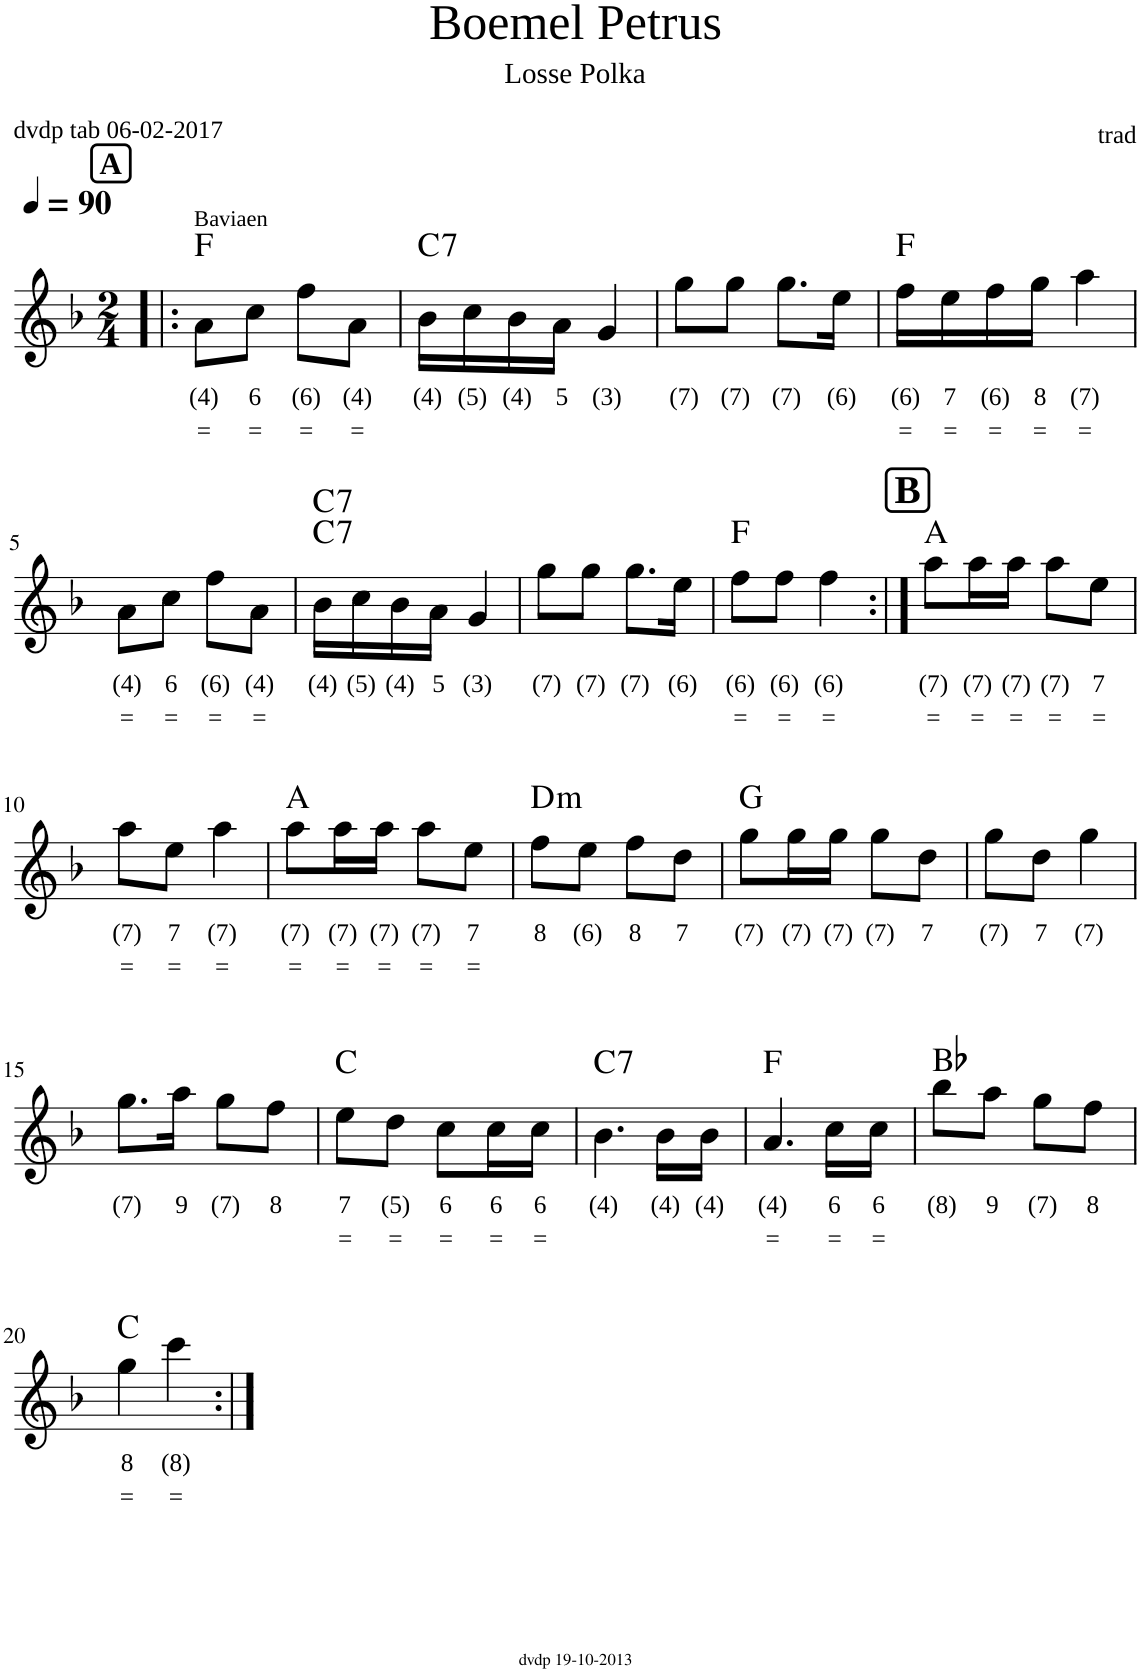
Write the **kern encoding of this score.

**kern	**kern	**text	**text	**kern	**text	**text	**kern	**text	**text	**harte
*part4	*part3	*part3	*part3	*part2	*part2	*part2	*part1	*part1	*part1	*part1
*staff4	*staff3	*staff3	*staff3	*staff2	*staff2	*staff2	*staff1	*staff1	*staff1	*
*I"Voice	*I"Voice	*	*	*I"Voice	*	*	*I"Voice	*	*	*
*I'V	*	*	*	*	*	*	*	*	*	*
*stria5	*stria5	*	*	*stria5	*	*	*	*	*	*
*clefG2	*clefG2	*	*	*clefG2	*	*	*clefG2	*	*	*
*k[b-]	*k[b-]	*	*	*k[b-]	*	*	*k[b-]	*	*	*
*M2/4	*M2/4	*	*	*M2/4	*	*	*M2/4	*	*	*
*MM90	*MM90	*	*	*MM90	*	*	*MM90	*	*	*
!!LO:REH:place=s1:a:B:cj:fs=10.9993:t=A
=1!|:	=1!|:	=1!|:	=1!|:	=1!|:	=1!|:	=1!|:	=1!|:	=1!|:	=1!|:	=1!|:
!	!	!	!	!	!	!	!LO:TX:a:t=Baviaen	!	!	!
!	!	!	!	!	!	!	!	!LO:LY:b	!LO:LY:b	!
8FL	8AL	(4)	=	8fL	(3)	=	8a\L	(4)	=	F:maj
!	!	!	!	!	!	!	!	!LO:LY:b	!LO:LY:b	!
16A 16c 16fL	8cJ	6	=	8aJ	(4)	=	8cc\J	6	=	.
16A 16c 16fJJ	.	.	.	.	.	.	.	.	.	.
!	!	!	!	!	!	!	!	!LO:LY:b	!LO:LY:b	!
8cL	8fL	(6)	=	8aL	(4)	=	8ff\L	(6)	=	.
!	!	!	!	!	!	!	!	!LO:LY:b	!LO:LY:b	!
8f 8a 8ccJ	8AJ	(4)	=	8aJ	(4)	=	8a\J	(4)	=	.
=2	=2	=2	=2	=2	=2	=2	=2	=2	=2	=2
!	!	!	!	!	!	!	!	!LO:LY:b	!	!LO:H:kt=7
8cL	16B-LL	(4)	.	16gLL	(3)	.	16b-\LL	(4)	.	C:7
!	!	!	!	!	!	!	!	!LO:LY:b	!	!
.	16c	(5)	.	16a	5	.	16cc\	(5)	.	.
!	!	!	!	!	!	!	!	!LO:LY:b	!	!
16e 16g 16ccL	16B-	(4)	.	16g	(3)	.	16b-\	(4)	.	.
!	!	!	!	!	!	!	!	!LO:LY:b	!	!
16e 16g 16ccJJ	16AJJ	5	.	16fJJ	4	.	16a\JJ	5	.	.
!	!	!	!	!	!	!	!	!LO:LY:b	!	!
8GL	4G	(3)	.	4e	(2)	.	4g/	(3)	.	.
8c 8e 8gJ	.	.	.	.	.	.	.	.	.	.
=3	=3	=3	=3	=3	=3	=3	=3	=3	=3	=3
!	!	!	!	!	!	!	!	!LO:LY:b	!	!
8cL	8gL	(7)	.	8eeL	(6)	.	8gg\L	(7)	.	.
!	!	!	!	!	!	!	!	!LO:LY:b	!	!
16e 16g 16ccL	8gJ	(7)	.	8eeJ	(6)	.	8gg\J	(7)	.	.
16e 16g 16ccJJ	.	.	.	.	.	.	.	.	.	.
!	!	!	!	!	!	!	!	!LO:LY:b	!	!
8GL	8.gL	(7)	.	8.eeL	(6)	.	8.gg\L	(7)	.	.
8c 8e 8gJ	.	.	.	.	.	.	.	.	.	.
!	!	!	!	!	!	!	!	!LO:LY:b	!	!
.	16eJk	(6)	.	16b-Jk	(4)	.	16ee\Jk	(6)	.	.
=4	=4	=4	=4	=4	=4	=4	=4	=4	=4	=4
!	!	!	!	!	!	!	!	!LO:LY:b	!LO:LY:b	!
8FL	16fLL	(6)	=	16aLL	(4)	=	16ff\LL	(6)	=	F:maj
!	!	!	!	!	!	!	!	!LO:LY:b	!LO:LY:b	!
.	16e	7	=	16g	5	=	16ee\	7	=	.
!	!	!	!	!	!	!	!	!LO:LY:b	!LO:LY:b	!
16A 16c 16fL	16f	(6)	=	16a	(4)	=	16ff\	(6)	=	.
!	!	!	!	!	!	!	!	!LO:LY:b	!LO:LY:b	!
16A 16c 16fJJ	16gJJ	8	=	16b-JJ	(4)	.	16gg\JJ	8	=	.
!	!	!	!	!	!	!	!	!LO:LY:b	!LO:LY:b	!
8cL	4a	(7)	=	4cc	6	=	4aa\	(7)	=	.
8f 8a 8ccJ	.	.	.	.	.	.	.	.	.	.
!!LO:LB:g=z
=5	=5	=5	=5	=5	=5	=5	=5	=5	=5	=5
!	!	!	!	!	!	!	!	!LO:LY:b	!LO:LY:b	!
8FL	8AL	(4)	=	8fL	(3)	=	8a\L	(4)	=	.
!	!	!	!	!	!	!	!	!LO:LY:b	!LO:LY:b	!
16A 16c 16fL	8cJ	6	=	8aJ	(4)	=	8cc\J	6	=	.
16A 16c 16fJJ	.	.	.	.	.	.	.	.	.	.
!	!	!	!	!	!	!	!	!LO:LY:b	!LO:LY:b	!
8cL	8fL	(6)	=	8aL	(4)	=	8ff\L	(6)	=	.
!	!	!	!	!	!	!	!	!LO:LY:b	!LO:LY:b	!
8f 8a 8ccJ	8AJ	(4)	=	8aJ	(4)	=	8a\J	(4)	=	.
=6	=6	=6	=6	=6	=6	=6	=6	=6	=6	=6
!	!	!	!	!	!	!	!	!LO:LY:b	!	!LO:H:n=1:kt=7
!	!	!	!	!	!	!	!	!	!	!LO:H:n=2:kt=7
8cL	16B-LL	(4)	.	16gLL	(3)	.	16b-\LL	(4)	.	C:7 C:7
!	!	!	!	!	!	!	!	!LO:LY:b	!	!
.	16c	(5)	.	16a	5	.	16cc\	(5)	.	.
!	!	!	!	!	!	!	!	!LO:LY:b	!	!
16e 16g 16ccL	16B-	(4)	.	16g	(3)	.	16b-\	(4)	.	.
!	!	!	!	!	!	!	!	!LO:LY:b	!	!
16e 16g 16ccJJ	16AJJ	5	.	16fJJ	4	.	16a\JJ	5	.	.
!	!	!	!	!	!	!	!	!LO:LY:b	!	!
8GL	4G	(3)	.	4e	(2)	.	4g/	(3)	.	.
8c 8e 8gJ	.	.	.	.	.	.	.	.	.	.
=7	=7	=7	=7	=7	=7	=7	=7	=7	=7	=7
!	!	!	!	!	!	!	!	!LO:LY:b	!	!
8cL	8gL	(7)	.	8eeL	(6)	.	8gg\L	(7)	.	.
!	!	!	!	!	!	!	!	!LO:LY:b	!	!
16e 16g 16ccL	8gJ	(7)	.	8eeJ	(6)	.	8gg\J	(7)	.	.
16e 16g 16ccJJ	.	.	.	.	.	.	.	.	.	.
!	!	!	!	!	!	!	!	!LO:LY:b	!	!
8GL	8.gL	(7)	.	8.eeL	(6)	.	8.gg\L	(7)	.	.
8c 8e 8gJ	.	.	.	.	.	.	.	.	.	.
!	!	!	!	!	!	!	!	!LO:LY:b	!	!
.	16eJk	(6)	.	16b-Jk	(4)	.	16ee\Jk	(6)	.	.
=8	=8	=8	=8	=8	=8	=8	=8	=8	=8	=8
!	!	!	!	!	!	!	!	!LO:LY:b	!LO:LY:b	!
8FL	8fL	(6)	=	8aL	(4)	=	8ff\L	(6)	=	F:maj
!	!	!	!	!	!	!	!	!LO:LY:b	!LO:LY:b	!
16A 16c 16fL	8fJ	(6)	=	8ccJ	6	=	8ff\J	(6)	=	.
16A 16c 16fJJ	.	.	.	.	.	.	.	.	.	.
!	!	!	!	!	!	!	!	!LO:LY:b	!LO:LY:b	!
8cL	4f	(6)	=	4a	(4)	=	4ff\	(6)	=	.
8f 8a 8ccJ	.	.	.	.	.	.	.	.	.	.
!!LO:REH:place=s1:a:B:cj:fs=14:t=B
=9:|!	=9:|!	=9:|!	=9:|!	=9:|!	=9:|!	=9:|!	=9:|!	=9:|!	=9:|!	=9:|!
!	!	!	!	!	!	!	!	!LO:LY:b	!LO:LY:b	!
8AL	8aL	(7)	=	8aaL	(7)	=	8aa\L	(7)	=	A:maj
!	!	!	!	!	!	!	!	!LO:LY:b	!LO:LY:b	!
16c 16e 16aL	16aL	(7)	=	16aaL	(7)	=	16aa\L	(7)	=	.
!	!	!	!	!	!	!	!	!LO:LY:b	!LO:LY:b	!
16c 16e 16aJJ	16aJJ	(7)	=	16aaJJ	(7)	=	16aa\JJ	(7)	=	.
!	!	!	!	!	!	!	!	!LO:LY:b	!LO:LY:b	!
8eL	8aL	(7)	=	8aaL	(7)	=	8aa\L	(7)	=	.
!	!	!	!	!	!	!	!	!LO:LY:b	!LO:LY:b	!
8a 8cc 8eeJ	8eJ	7	=	8eeJ	7	=	8ee\J	7	=	.
!!LO:LB:g=z
=10	=10	=10	=10	=10	=10	=10	=10	=10	=10	=10
!	!	!	!	!	!	!	!	!LO:LY:b	!LO:LY:b	!
8AL	8aL	(7)	=	8aaL	(7)	=	8aa\L	(7)	=	.
!	!	!	!	!	!	!	!	!LO:LY:b	!LO:LY:b	!
16c 16e 16aL	8eJ	7	=	8eeJ	7	=	8ee\J	7	=	.
16c 16e 16aJJ	.	.	.	.	.	.	.	.	.	.
!	!	!	!	!	!	!	!	!LO:LY:b	!LO:LY:b	!
8eL	4a	(7)	=	4aa	(7)	=	4aa\	(7)	=	.
8a 8cc 8eeJ	.	.	.	.	.	.	.	.	.	.
=11	=11	=11	=11	=11	=11	=11	=11	=11	=11	=11
!	!	!	!	!	!	!	!	!LO:LY:b	!LO:LY:b	!
8AL	8aL	(7)	=	8ddL	6	=	8aa\L	(7)	=	A:maj
!	!	!	!	!	!	!	!	!LO:LY:b	!LO:LY:b	!
16c 16e 16aL	16aL	(7)	=	16ccL	6	=	16aa\L	(7)	=	.
!	!	!	!	!	!	!	!	!LO:LY:b	!LO:LY:b	!
16c 16e 16aJJ	16aJJ	(7)	=	16ccJJ	6	=	16aa\JJ	(7)	=	.
!	!	!	!	!	!	!	!	!LO:LY:b	!LO:LY:b	!
8eL	8aL	(7)	=	8ccL	6	=	8aa\L	(7)	=	.
!	!	!	!	!	!	!	!	!LO:LY:b	!LO:LY:b	!
8a 8cc 8eeJ	8eJ	7	=	8aJ	(4)	=	8ee\J	7	=	.
=12	=12	=12	=12	=12	=12	=12	=12	=12	=12	=12
!	!	!	!	!	!	!	!	!LO:LY:b	!	!LO:H:kt=m
8dL	8fL	8	.	8aL	5	.	8ff\L	8	.	D:min
!	!	!	!	!	!	!	!	!LO:LY:b	!	!
16f 16a 16ddL	8eJ	(6)	.	8ccJ	(5)	.	8ee\J	(6)	.	.
16f 16a 16ddJJ	.	.	.	.	.	.	.	.	.	.
!	!	!	!	!	!	!	!	!LO:LY:b	!	!
8AL	8fL	8	.	4a	5	.	8ff\L	8	.	.
!	!	!	!	!	!	!	!	!LO:LY:b	!	!
8d 8f 8aJ	8dJ	7	.	.	.	.	8dd\J	7	.	.
=13	=13	=13	=13	=13	=13	=13	=13	=13	=13	=13
!	!	!	!	!	!	!	!	!LO:LY:b	!	!
8GL	8gL	(7)	.	8b-L	(4)	.	8gg\L	(7)	.	G:maj
!	!	!	!	!	!	!	!	!LO:LY:b	!	!
16Bn 16d 16gL	16gL	(7)	.	16b-L	(4)	.	16gg\L	(7)	.	.
!	!	!	!	!	!	!	!	!LO:LY:b	!	!
16B 16d 16gJJ	16gJJ	(7)	.	16b-JJ	(4)	.	16gg\JJ	(7)	.	.
!	!	!	!	!	!	!	!	!LO:LY:b	!	!
8dL	8gL	(7)	.	8b-L	(4)	.	8gg\L	(7)	.	.
!	!	!	!	!	!	!	!	!LO:LY:b	!	!
8B 8d 8gJ	8dJ	7	.	8b-J	(4)	.	8dd\J	7	.	.
=14	=14	=14	=14	=14	=14	=14	=14	=14	=14	=14
!	!	!	!	!	!	!	!	!LO:LY:b	!	!
8GL	8gL	(7)	.	8b-L	(4)	.	8gg\L	(7)	.	.
!	!	!	!	!	!	!	!	!LO:LY:b	!	!
16Bn 16d 16gL	8dJ	7	.	8b-J	(4)	.	8dd\J	7	.	.
16B 16d 16gJJ	.	.	.	.	.	.	.	.	.	.
!	!	!	!	!	!	!	!	!LO:LY:b	!	!
8dL	4g	(7)	.	4b-	(4)	.	4gg\	(7)	.	.
8B 8d 8gJ	.	.	.	.	.	.	.	.	.	.
!!LO:LB:g=z
=15	=15	=15	=15	=15	=15	=15	=15	=15	=15	=15
!	!	!	!	!	!	!	!	!LO:LY:b	!	!
8GL	8.gL	(7)	.	8.b-L	(4)	.	8.gg\L	(7)	.	.
16Bn 16d 16gL	.	.	.	.	.	.	.	.	.	.
!	!	!	!	!	!	!	!	!LO:LY:b	!	!
16B 16d 16gJJ	16aJk	9	.	16ddJk	7	.	16aa\Jk	9	.	.
!	!	!	!	!	!	!	!	!LO:LY:b	!	!
8dL	8gL	(7)	.	4b-	(4)	.	8gg\L	(7)	.	.
!	!	!	!	!	!	!	!	!LO:LY:b	!	!
8B 8d 8gJ	8fJ	8	.	.	.	.	8ff\J	8	.	.
=16	=16	=16	=16	=16	=16	=16	=16	=16	=16	=16
!	!	!	!	!	!	!	!	!LO:LY:b	!LO:LY:b	!
8cL	8eL	7	=	8ccL	(5)	.	8ee\L	7	=	C:maj
!	!	!	!	!	!	!	!	!LO:LY:b	!LO:LY:b	!
16e 16g 16ccL	8dJ	(5)	=	8b-J	(4)	.	8dd\J	(5)	=	.
16e 16g 16ccJJ	.	.	.	.	.	.	.	.	.	.
!	!	!	!	!	!	!	!	!LO:LY:b	!LO:LY:b	!
8GL	8cL	6	=	8aL	5	.	8cc\L	6	=	.
!	!	!	!	!	!	!	!	!LO:LY:b	!LO:LY:b	!
8c 8e 8gJ	16cL	6	=	16ccL	(5)	.	16cc\L	6	=	.
!	!	!	!	!	!	!	!	!LO:LY:b	!LO:LY:b	!
.	16cJJ	6	=	16ccJJ	(5)	.	16cc\JJ	6	=	.
=17	=17	=17	=17	=17	=17	=17	=17	=17	=17	=17
!	!	!	!	!	!	!	!	!LO:LY:b	!	!LO:H:kt=7
8cL	4.B-	(4)	.	4.cc	6	=	4.b-\	(4)	.	C:7
16e 16g 16ccL	.	.	.	.	.	.	.	.	.	.
16e 16g 16ccJJ	.	.	.	.	.	.	.	.	.	.
8GL	.	.	.	.	.	.	.	.	.	.
!	!	!	!	!	!	!	!	!LO:LY:b	!	!
8c 8e 8gJ	16B-LL	(4)	.	16ccLL	6	=	16b-\LL	(4)	.	.
!	!	!	!	!	!	!	!	!LO:LY:b	!	!
.	16B-JJ	(4)	.	16ccJJ	6	=	16b-\JJ	(4)	.	.
=18	=18	=18	=18	=18	=18	=18	=18	=18	=18	=18
!	!	!	!	!	!	!	!	!LO:LY:b	!LO:LY:b	!
8FL	4.A	(4)	=	4.cc	6	=	4.a/	(4)	=	F:maj
16A 16c 16fL	.	.	.	.	.	.	.	.	.	.
16A 16c 16fJJ	.	.	.	.	.	.	.	.	.	.
8cL	.	.	.	.	.	.	.	.	.	.
!	!	!	!	!	!	!	!	!LO:LY:b	!LO:LY:b	!
8f 8a 8ccJ	16cLL	6	=	16ccLL	6	=	16cc\LL	6	=	.
!	!	!	!	!	!	!	!	!LO:LY:b	!LO:LY:b	!
.	16cJJ	6	=	16ccJJ	6	=	16cc\JJ	6	=	.
=19	=19	=19	=19	=19	=19	=19	=19	=19	=19	=19
!	!	!	!	!	!	!	!	!LO:LY:b	!	!
8B-L	8b-L	(8)	.	8ddL	7	.	8bb-\L	(8)	.	Bb:maj
!	!	!	!	!	!	!	!	!LO:LY:b	!	!
16d 16g 16g 16b-L	8aJ	9	.	8ccJ	(5)	.	8aa\J	9	.	.
16d 16g 16b-JJ	.	.	.	.	.	.	.	.	.	.
!	!	!	!	!	!	!	!	!LO:LY:b	!	!
8GL	8gL	(7)	.	8b-L	(4)	.	8gg\L	(7)	.	.
!	!	!	!	!	!	!	!	!LO:LY:b	!	!
8d 8g 8b-J	8fJ	8	.	8aJ	5	.	8ff\J	8	.	.
!!LO:LB:g=z
=20	=20	=20	=20	=20	=20	=20	=20	=20	=20	=20
!	!	!	!	!	!	!	!	!LO:LY:b	!LO:LY:b	!
8cL	4g	8	=	8ccL	6	=	4gg\	8	=	C:maj
16e 16g 16ccL	.	.	.	8ccJ	6	=	.	.	.	.
16e 16g 16ccJJ	.	.	.	.	.	.	.	.	.	.
!	!	!	!	!	!	!	!	!LO:LY:b	!LO:LY:b	!
8GL	4cc	(8)	=	4cc	6	=	4ccc\	(8)	=	.
8c 8e 8gJ	.	.	.	.	.	.	.	.	.	.
=:|!	=:|!	=:|!	=:|!	=:|!	=:|!	=:|!	=:|!	=:|!	=:|!	=:|!
*-	*-	*-	*-	*-	*-	*-	*-	*-	*-	*-
